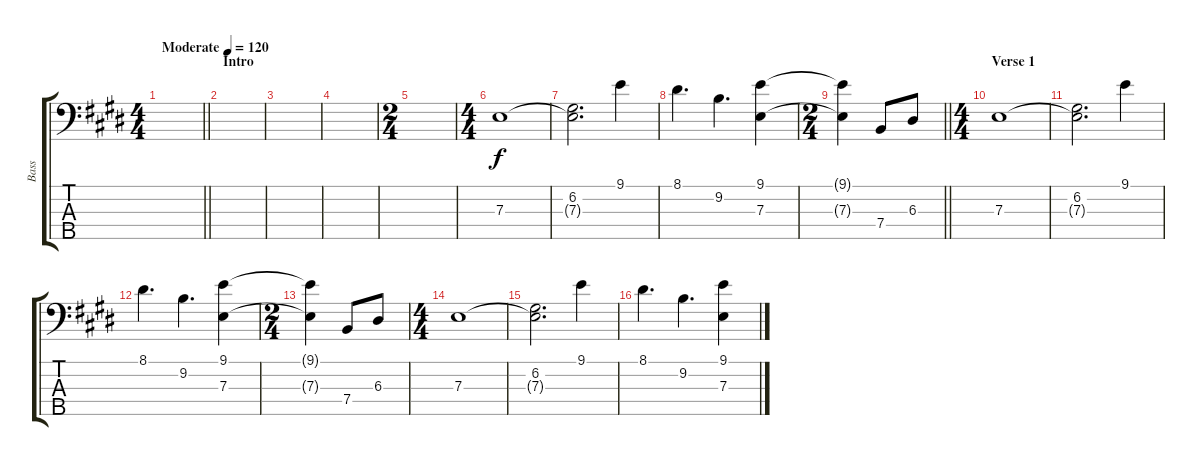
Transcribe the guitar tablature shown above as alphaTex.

\track ("Bass" "Bass") {instrument electricbassfinger}
\staff {score tabs}
\tuning (G2 D2 A1 E1 B0) {hide}
\ts (4 4)
\tempo (120 "Moderate")
\clef f4
\barLineRight lightlight
\ks e
|
\section ("" "Intro")
|
|
|
\ts (2 4)
|
\ts (4 4)
7.3.1 |
(6.2 7.3{t}).2{d} 9.1.4 |
8.1.4{d} 9.2.4{d} (9.1 7.3).4 |
\ts (2 4)
\barLineRight lightlight
(9.1{t} 7.3{t}).4 7.4.8 6.3.8 |
\ts (4 4)
\section ("" "Verse 1")
7.3.1 |
(6.2 7.3{t}).2{d} 9.1.4 |
8.1.4{d} 9.2.4{d} (9.1 7.3).4 |
\ts (2 4)
(9.1{t} 7.3{t}).4 7.4.8 6.3.8 |
\ts (4 4)
7.3.1 |
(6.2 7.3{t}).2{d} 9.1.4 |
8.1.4{d} 9.2.4{d} (9.1 7.3).4
